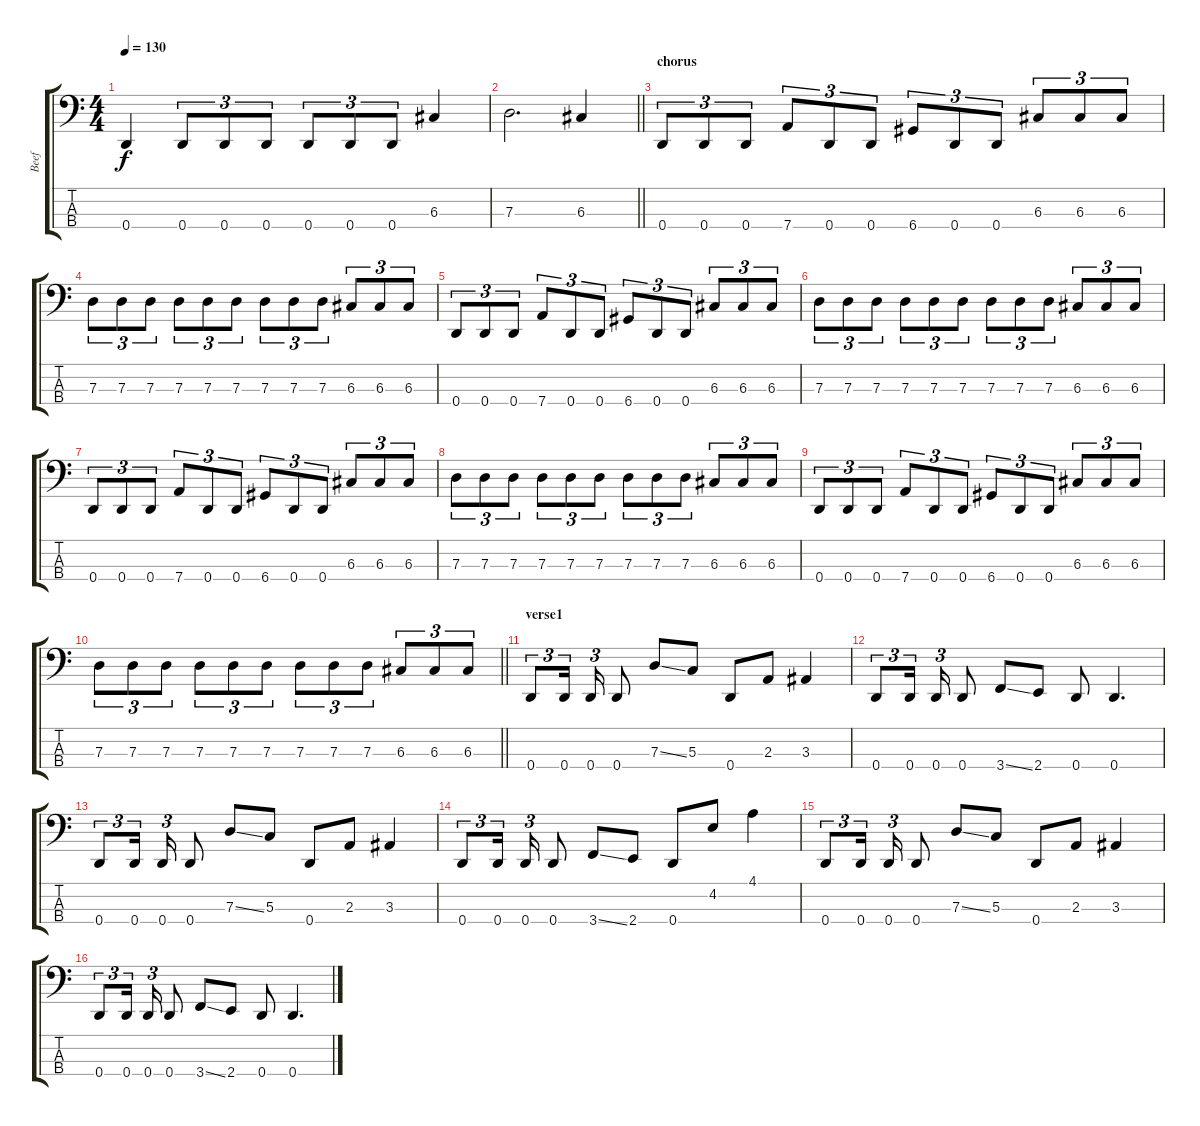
\track ("Beef " "Beef ") {instrument electricbasspick}
\staff {score tabs}
\tuning (F2 C2 G1 D1) {hide}
\ts (4 4)
\tempo 130
\clef f4
\ks c
0.4.4{dy f} 0.4.8{tu (3 2)} 0.4.8{tu (3 2)} 0.4.8{tu (3 2)} 0.4.8{tu (3 2)} 0.4.8{tu (3 2)} 0.4.8{tu (3 2)} 6.3.4 |
\barLineRight lightlight
7.3.2{d} 6.3.4 |
\section ("" "chorus")
0.4.8{tu (3 2)} 0.4.8{tu (3 2)} 0.4.8{tu (3 2)} 7.4.8{tu (3 2)} 0.4.8{tu (3 2)} 0.4.8{tu (3 2)} 6.4.8{tu (3 2)} 0.4.8{tu (3 2)} 0.4.8{tu (3 2)} 6.3.8{tu (3 2)} 6.3.8{tu (3 2)} 6.3.8{tu (3 2)} |
7.3.8{tu (3 2)} 7.3.8{tu (3 2)} 7.3.8{tu (3 2)} 7.3.8{tu (3 2)} 7.3.8{tu (3 2)} 7.3.8{tu (3 2)} 7.3.8{tu (3 2)} 7.3.8{tu (3 2)} 7.3.8{tu (3 2)} 6.3.8{tu (3 2)} 6.3.8{tu (3 2)} 6.3.8{tu (3 2)} |
0.4.8{tu (3 2)} 0.4.8{tu (3 2)} 0.4.8{tu (3 2)} 7.4.8{tu (3 2)} 0.4.8{tu (3 2)} 0.4.8{tu (3 2)} 6.4.8{tu (3 2)} 0.4.8{tu (3 2)} 0.4.8{tu (3 2)} 6.3.8{tu (3 2)} 6.3.8{tu (3 2)} 6.3.8{tu (3 2)} |
7.3.8{tu (3 2)} 7.3.8{tu (3 2)} 7.3.8{tu (3 2)} 7.3.8{tu (3 2)} 7.3.8{tu (3 2)} 7.3.8{tu (3 2)} 7.3.8{tu (3 2)} 7.3.8{tu (3 2)} 7.3.8{tu (3 2)} 6.3.8{tu (3 2)} 6.3.8{tu (3 2)} 6.3.8{tu (3 2)} |
0.4.8{tu (3 2)} 0.4.8{tu (3 2)} 0.4.8{tu (3 2)} 7.4.8{tu (3 2)} 0.4.8{tu (3 2)} 0.4.8{tu (3 2)} 6.4.8{tu (3 2)} 0.4.8{tu (3 2)} 0.4.8{tu (3 2)} 6.3.8{tu (3 2)} 6.3.8{tu (3 2)} 6.3.8{tu (3 2)} |
7.3.8{tu (3 2)} 7.3.8{tu (3 2)} 7.3.8{tu (3 2)} 7.3.8{tu (3 2)} 7.3.8{tu (3 2)} 7.3.8{tu (3 2)} 7.3.8{tu (3 2)} 7.3.8{tu (3 2)} 7.3.8{tu (3 2)} 6.3.8{tu (3 2)} 6.3.8{tu (3 2)} 6.3.8{tu (3 2)} |
0.4.8{tu (3 2)} 0.4.8{tu (3 2)} 0.4.8{tu (3 2)} 7.4.8{tu (3 2)} 0.4.8{tu (3 2)} 0.4.8{tu (3 2)} 6.4.8{tu (3 2)} 0.4.8{tu (3 2)} 0.4.8{tu (3 2)} 6.3.8{tu (3 2)} 6.3.8{tu (3 2)} 6.3.8{tu (3 2)} |
\barLineRight lightlight
7.3.8{tu (3 2)} 7.3.8{tu (3 2)} 7.3.8{tu (3 2)} 7.3.8{tu (3 2)} 7.3.8{tu (3 2)} 7.3.8{tu (3 2)} 7.3.8{tu (3 2)} 7.3.8{tu (3 2)} 7.3.8{tu (3 2)} 6.3.8{tu (3 2)} 6.3.8{tu (3 2)} 6.3.8{tu (3 2)} |
\section ("" "verse1")
0.4.8{tu (3 2)} 0.4.16{tu (3 2) beam splitsecondary} 0.4.16{tu (3 2)} 0.4.8 7.3{ss}.8 5.3.8 0.4.8 2.3.8 3.3.4 |
0.4.8{tu (3 2)} 0.4.16{tu (3 2) beam splitsecondary} 0.4.16{tu (3 2)} 0.4.8 3.4{ss}.8 2.4.8 0.4.8 0.4.4{d} |
0.4.8{tu (3 2)} 0.4.16{tu (3 2) beam splitsecondary} 0.4.16{tu (3 2)} 0.4.8 7.3{ss}.8 5.3.8 0.4.8 2.3.8 3.3.4 |
0.4.8{tu (3 2)} 0.4.16{tu (3 2) beam splitsecondary} 0.4.16{tu (3 2)} 0.4.8 3.4{ss}.8 2.4.8 0.4.8 4.2.8 4.1.4 |
0.4.8{tu (3 2)} 0.4.16{tu (3 2) beam splitsecondary} 0.4.16{tu (3 2)} 0.4.8 7.3{ss}.8 5.3.8 0.4.8 2.3.8 3.3.4 |
0.4.8{tu (3 2)} 0.4.16{tu (3 2) beam splitsecondary} 0.4.16{tu (3 2)} 0.4.8 3.4{ss}.8 2.4.8 0.4.8 0.4.4{d}
